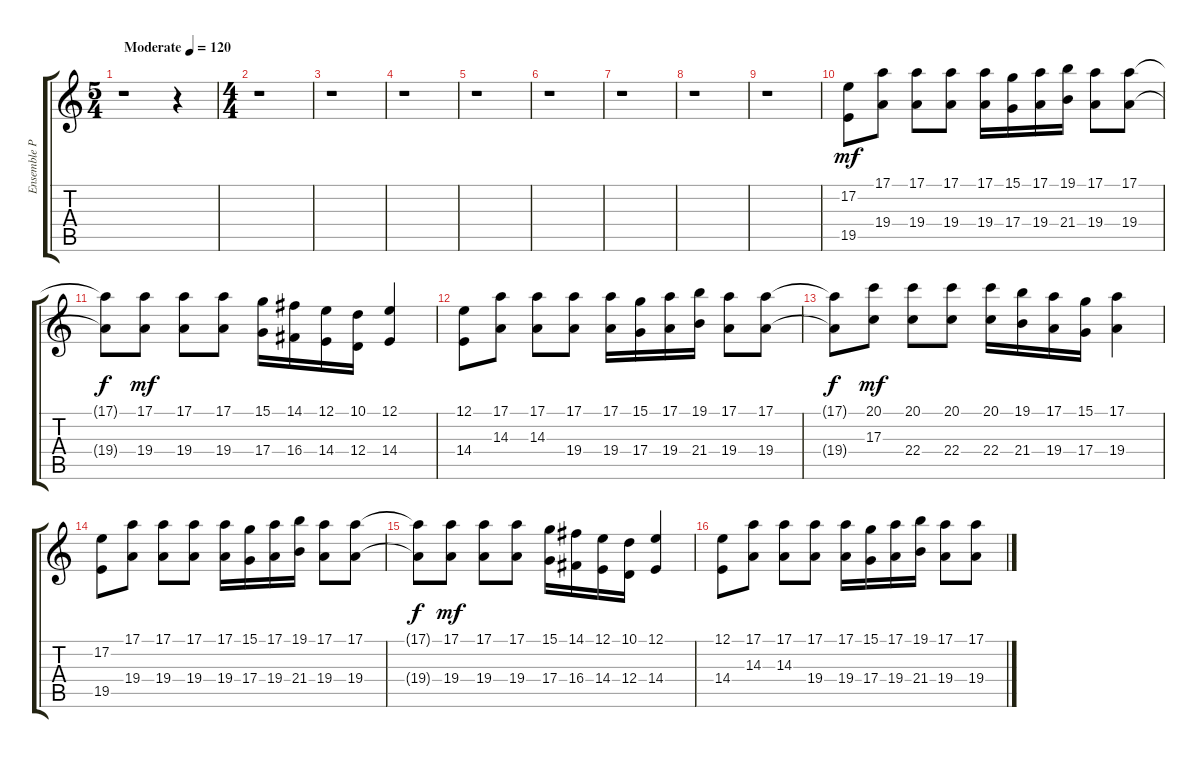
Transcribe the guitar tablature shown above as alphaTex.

\track ("Ensemble Principal" "Ensemble P") {instrument tremolostrings}
\staff {score tabs}
\tuning (E4 B3 G3 D3 A2 E2) {hide}
\ts (5 4)
\tempo (120 "Moderate")
\clef g2
\ks c
r.1{dy mf instrument tremolostrings} r.4 |
\ts (4 4)
r.1 |
r.1 |
r.1 |
r.1 |
r.1 |
r.1 |
r.1 |
r.1 |
(17.2 19.5).8 (17.1 19.4).8 (17.1 19.4).8 (17.1 19.4).8 (17.1 19.4).16 (15.1 17.4).16 (17.1 19.4).16 (19.1 21.4).16 (17.1 19.4).8 (17.1 19.4).8 |
(17.1{t} 19.4{t}).8{dy f} (17.1 19.4).8{dy mf} (17.1 19.4).8 (17.1 19.4).8 (15.1 17.4).16 (14.1 16.4).16 (12.1 14.4).16 (10.1 12.4).16 (12.1 14.4).4 |
(12.1 14.4).8 (17.1 14.3).8 (17.1 14.3).8 (17.1 19.4).8 (17.1 19.4).16 (15.1 17.4).16 (17.1 19.4).16 (19.1 21.4).16 (17.1 19.4).8 (17.1 19.4).8 |
(17.1{t} 19.4{t}).8{dy f} (20.1 17.3).8{dy mf} (20.1 22.4).8 (20.1 22.4).8 (20.1 22.4).16 (19.1 21.4).16 (17.1 19.4).16 (15.1 17.4).16 (17.1 19.4).4 |
(17.2 19.5).8 (17.1 19.4).8 (17.1 19.4).8 (17.1 19.4).8 (17.1 19.4).16 (15.1 17.4).16 (17.1 19.4).16 (19.1 21.4).16 (17.1 19.4).8 (17.1 19.4).8 |
(17.1{t} 19.4{t}).8{dy f} (17.1 19.4).8{dy mf} (17.1 19.4).8 (17.1 19.4).8 (15.1 17.4).16 (14.1 16.4).16 (12.1 14.4).16 (10.1 12.4).16 (12.1 14.4).4 |
(12.1 14.4).8 (17.1 14.3).8 (17.1 14.3).8 (17.1 19.4).8 (17.1 19.4).16 (15.1 17.4).16 (17.1 19.4).16 (19.1 21.4).16 (17.1 19.4).8 (17.1 19.4).8
